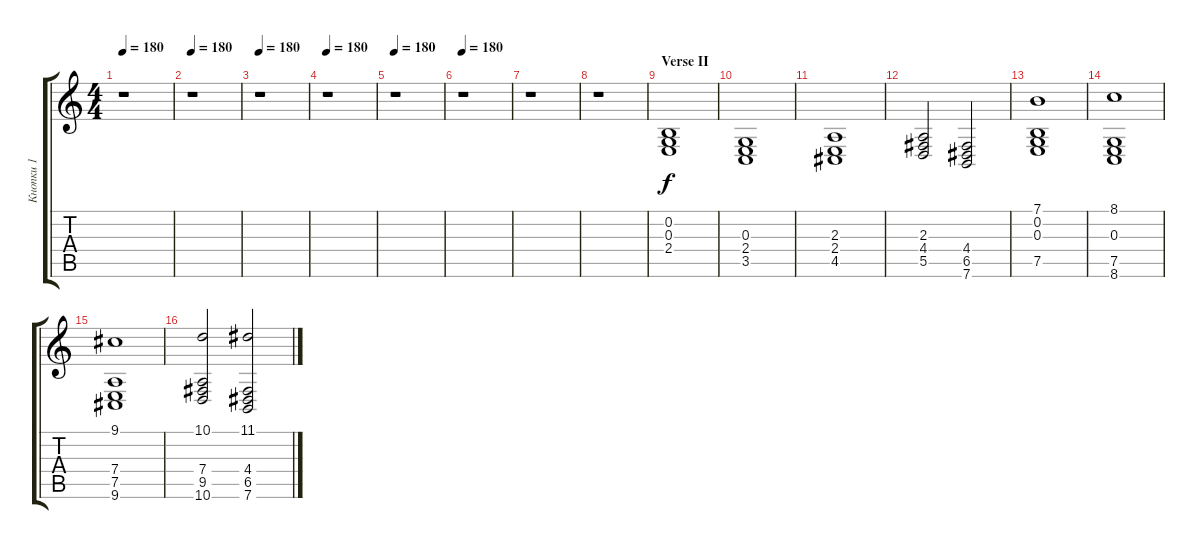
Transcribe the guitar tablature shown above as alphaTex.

\track ("Кнопки 1" "Кнопки 1") {instrument stringensemble2}
\staff {score tabs}
\tuning (E4 B3 G3 D3 A2 E2) {hide}
\ts (4 4)
\tempo 180
\clef g2
\ks c
r.1{dy f} |
\tempo 180
r.1 |
\tempo 180
r.1 |
\tempo 180
r.1 |
\tempo 180
r.1 |
\tempo 180
r.1 |
r.1 |
r.1 |
\section ("" "Verse II")
(0.2 0.3 2.4).1 |
(0.3 2.4 3.5).1 |
(2.3 2.4 4.5).1 |
(2.3 4.4 5.5).2 (4.4 6.5 7.6).2 |
(7.1 0.2 0.3 7.5).1 |
(8.1 0.3 7.5 8.6).1 |
(9.1 7.4 7.5 9.6).1 |
(10.1 7.4 9.5 10.6).2 (11.1 4.4 6.5 7.6).2
